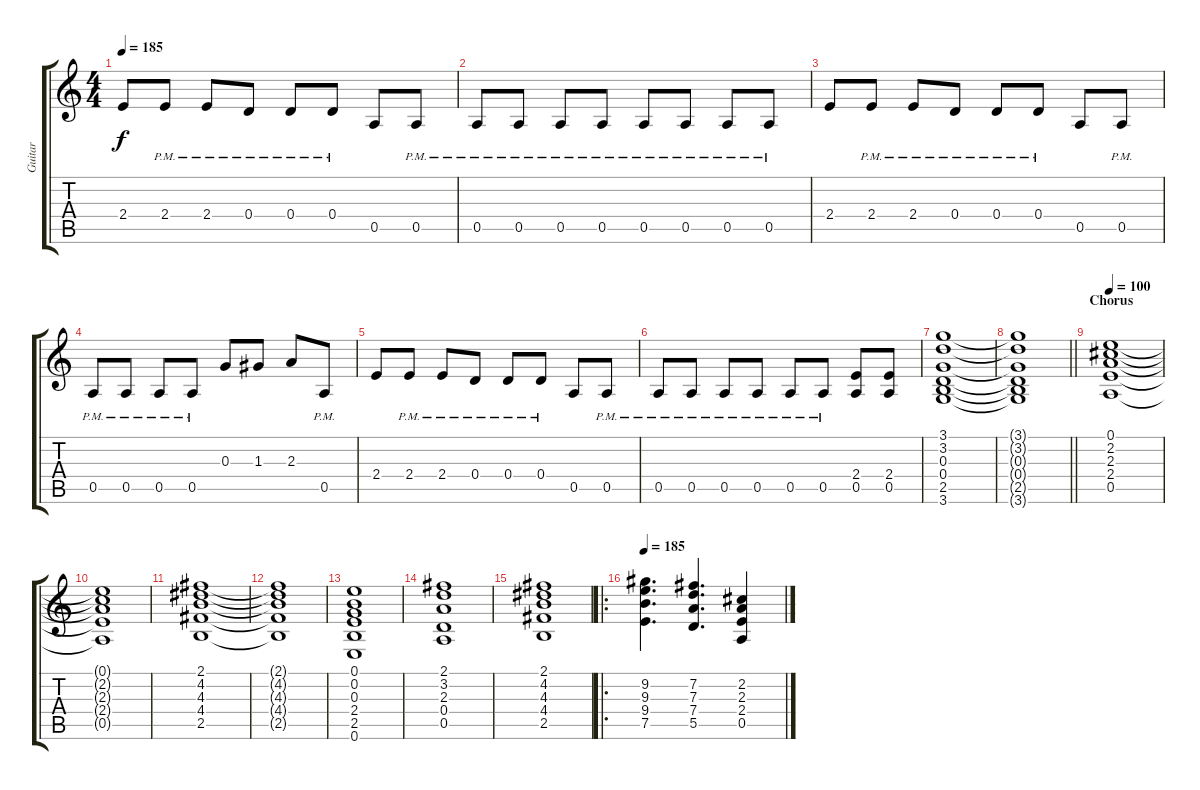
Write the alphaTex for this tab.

\track ("Guitar" "Guitar") {instrument distortionguitar}
\staff {score tabs}
\tuning (E4 B3 G3 D3 A2 E2) {hide}
\ts (4 4)
\tempo 185
\clef g2
\ks c
2.4.8{dy f} 2.4{pm}.8 2.4{pm}.8 0.4{pm}.8 0.4{pm}.8 0.4{pm}.8 0.5.8 0.5{pm}.8 |
0.5{pm}.8 0.5{pm}.8 0.5{pm}.8 0.5{pm}.8 0.5{pm}.8 0.5{pm}.8 0.5{pm}.8 0.5{pm}.8 |
2.4.8 2.4{pm}.8 2.4{pm}.8 0.4{pm}.8 0.4{pm}.8 0.4{pm}.8 0.5.8 0.5{pm}.8 |
0.5{pm}.8 0.5{pm}.8 0.5{pm}.8 0.5{pm}.8 0.3.8 1.3.8 2.3.8 0.5{pm}.8 |
2.4.8 2.4{pm}.8 2.4{pm}.8 0.4{pm}.8 0.4{pm}.8 0.4{pm}.8 0.5.8 0.5{pm}.8 |
0.5{pm}.8 0.5{pm}.8 0.5{pm}.8 0.5{pm}.8 0.5{pm}.8 0.5{pm}.8 (2.4 0.5).8 (2.4 0.5).8 |
(3.1 3.2 0.3 0.4 2.5 3.6).1{instrument electricguitarclean} |
\barLineRight lightlight
(3.1{t} 3.2{t} 0.3{t} 0.4{t} 2.5{t} 3.6{t}).1 |
\section ("" "Chorus")
\tempo 100
(0.1 2.2 2.3 2.4 0.5).1 |
(0.1{t} 2.2{t} 2.3{t} 2.4{t} 0.5{t}).1 |
(2.1 4.2 4.3 4.4 2.5).1 |
(2.1{t} 4.2{t} 4.3{t} 4.4{t} 2.5{t}).1 |
(0.1 0.2 0.3 2.4 2.5 0.6).1 |
(2.1 3.2 2.3 0.4 0.5).1 |
(2.1 4.2 4.3 4.4 2.5).1 |
\ro
\tempo 185
(9.2 9.3 9.4 7.5).4{d instrument distortionguitar} (7.2 7.3 7.4 5.5).4{d} (2.2 2.3 2.4 0.5).4
